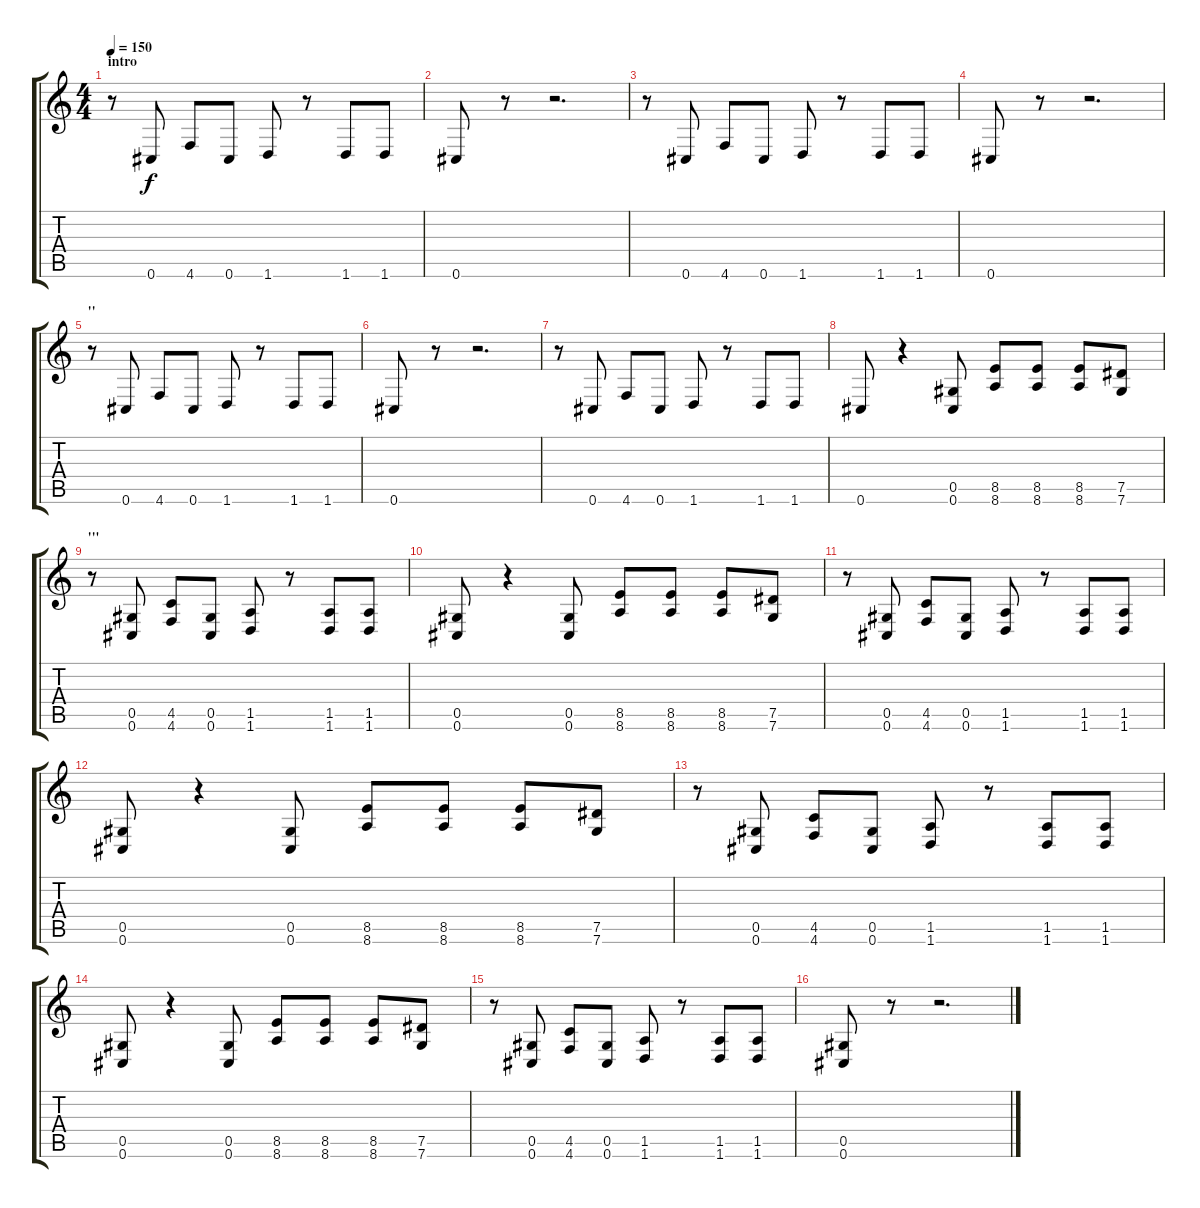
\track "" {instrument distortionguitar}
\staff {score tabs}
\tuning (Eb4 Bb3 Gb3 Db3 Ab2 Db2) {hide}
\ts (4 4)
\section ("" "intro")
\tempo 150
\clef g2
\ks c
r.8{dy f volume 13 balance 2 instrument overdrivenguitar} 0.6.8 4.6.8 0.6.8 1.6.8 r.8 1.6.8 1.6.8 |
0.6.8 r.8 r.2{d} |
r.8 0.6.8 4.6.8 0.6.8 1.6.8 r.8 1.6.8 1.6.8 |
0.6.8 r.8 r.2{d} |
\section ("" "''")
r.8 0.6.8 4.6.8 0.6.8 1.6.8 r.8 1.6.8 1.6.8 |
0.6.8 r.8 r.2{d} |
r.8 0.6.8 4.6.8 0.6.8 1.6.8 r.8 1.6.8 1.6.8 |
0.6.8 r.4 (0.5 0.6).8 (8.5 8.6).8 (8.5 8.6).8 (8.5 8.6).8 (7.5 7.6).8 |
\section ("" "'''")
r.8{volume 13 balance 8 instrument distortionguitar} (0.5 0.6).8 (4.5 4.6).8 (0.5 0.6).8 (1.5 1.6).8 r.8 (1.5 1.6).8 (1.5 1.6).8 |
(0.5 0.6).8 r.4 (0.5 0.6).8 (8.5 8.6).8 (8.5 8.6).8 (8.5 8.6).8 (7.5 7.6).8 |
r.8 (0.5 0.6).8 (4.5 4.6).8 (0.5 0.6).8 (1.5 1.6).8 r.8 (1.5 1.6).8 (1.5 1.6).8 |
(0.5 0.6).8 r.4 (0.5 0.6).8 (8.5 8.6).8 (8.5 8.6).8 (8.5 8.6).8 (7.5 7.6).8 |
r.8 (0.5 0.6).8 (4.5 4.6).8 (0.5 0.6).8 (1.5 1.6).8 r.8 (1.5 1.6).8 (1.5 1.6).8 |
(0.5 0.6).8 r.4 (0.5 0.6).8 (8.5 8.6).8 (8.5 8.6).8 (8.5 8.6).8 (7.5 7.6).8 |
r.8 (0.5 0.6).8 (4.5 4.6).8 (0.5 0.6).8 (1.5 1.6).8 r.8 (1.5 1.6).8 (1.5 1.6).8 |
(0.5 0.6).8 r.8 r.2{d}
